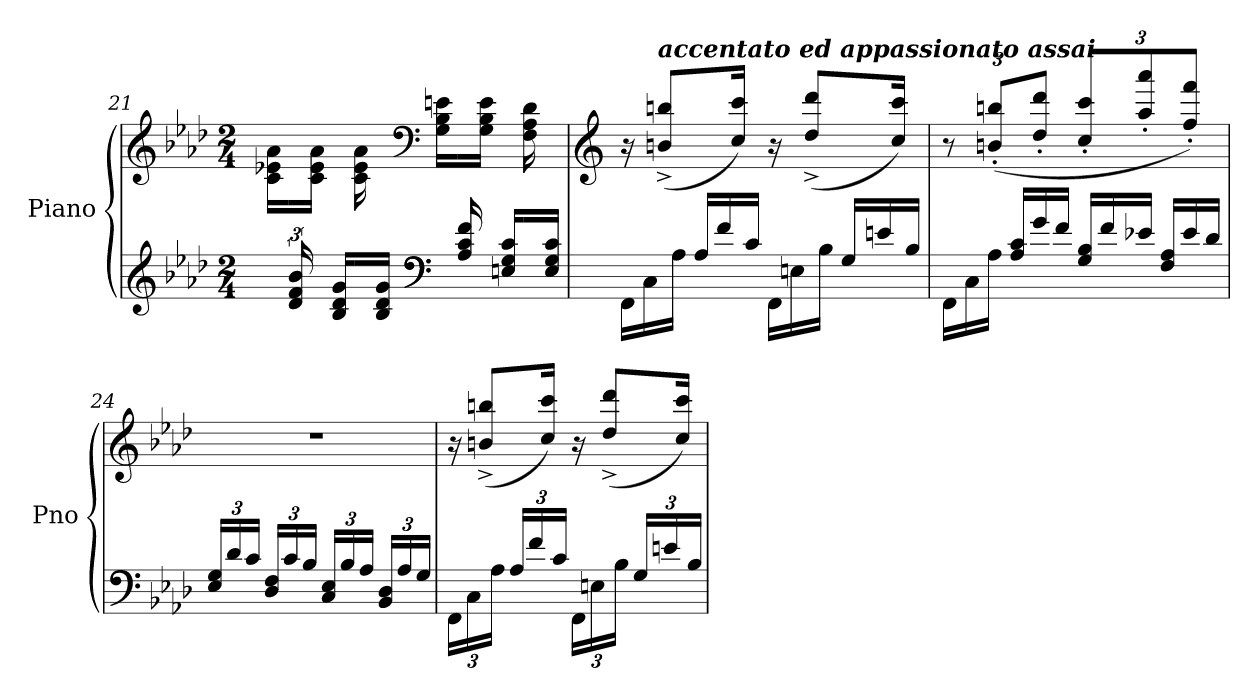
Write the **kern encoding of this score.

**kern	**kern
*part1	*part1
*staff2	*staff1
*I"Piano	*
*I'Pno	*
!!LO:LB:g=z
*clefG2	*clefG2
*k[b-e-a-d-]	*k[b-e-a-d-]
*M2/4	*M2/4
*MM80	*MM80
=21	=21
*^	*
*	*	*Xtuplet
24ryy	8ryy	24c\ 24e-X\ 24a-\LL
24d-/ 24f/ 24b-/	.	24ryy
*	*	*MM75
24ryy	.	24c\ 24e-\ 24a-\JJ
*Xtuplet	*	*
24B-/ 24d-/ 24g/LL	8ryy	24ryy
24ryy	.	24c\ 24e-\ 24a-\
24B-/ 24d-/ 24g/JJ	.	24ryy
*clefF4	*	*clefF4
24ryy	8ryy	24G\ 24B-\ 24en\LL
24A-/ 24c/ 24f/	.	24ryy
24ryy	.	24G\ 24B-\ 24e\JJ
24En/ 24G/ 24c/LL	8ryy	24ryy
24ryy	.	24F\ 24A-\ 24d-\
24E/ 24G/ 24c/JJ	.	24ryy
*v	*v	*
=22	=22
*	*clefG2
*	*MM80
24FF\LL	16r
24C\	.
!	!LO:TX:a:Bi:t=accentato ed appassionato assai
.	(<8bn/^ 8bbn/^L
24A-\JJ	.
24A-/LL	.
24f/	.
.	16cc/ 16ccc/Jk)
24c/JJ	.
24FF\LL	16r
24En\	.
.	(<8dd-/^ 8ddd-/^L
24B-\JJ	.
24G/LL	.
24en/	.
.	16cc/ 16ccc/Jk)
24B-/JJ	.
=23	=23
*	*tuplet
*	*Xbrackettup
24FF\LL	12r
24C\	.
24A-\JJ	(<12bn/' 12bbn/'L
24A-/ 24c/LL	.
24g/	12dd-/' 12ddd-/'J
24f/JJ	.
24G/ 24B-/LL	12cc/' 12ccc/'L
24f/	.
24e-X/JJ	12aa-/' 12aaa-/'
24F/ 24A-/LL	.
24e-/	12ff/' 12fff/'J)
24d-/JJ	.
!!LO:PB:g=z
=24	=24
*tuplet	*
*Xbrackettup	*
24E-/ 24G/LL	2r
24d-/	.
24c/JJ	.
24D-/ 24F/LL	.
24c/	.
24B-/JJ	.
24C/ 24E-/LL	.
24B-/	.
24A-/JJ	.
24BB-/ 24D-/LL	.
24A-/	.
24G/JJ	.
=25	=25
24FF\LL	16r
24C\	.
.	(<8bn/^ 8bbn/^L
24A-\JJ	.
24A-/LL	.
24f/	.
.	16cc/ 16ccc/Jk)
24c/JJ	.
24FF\LL	16r
24En\	.
.	(<8dd-/^ 8ddd-/^L
24B-\JJ	.
24G/LL	.
24en/	.
.	16cc/ 16ccc/Jk)
24B-/JJ	.
=	=
*-	*-
